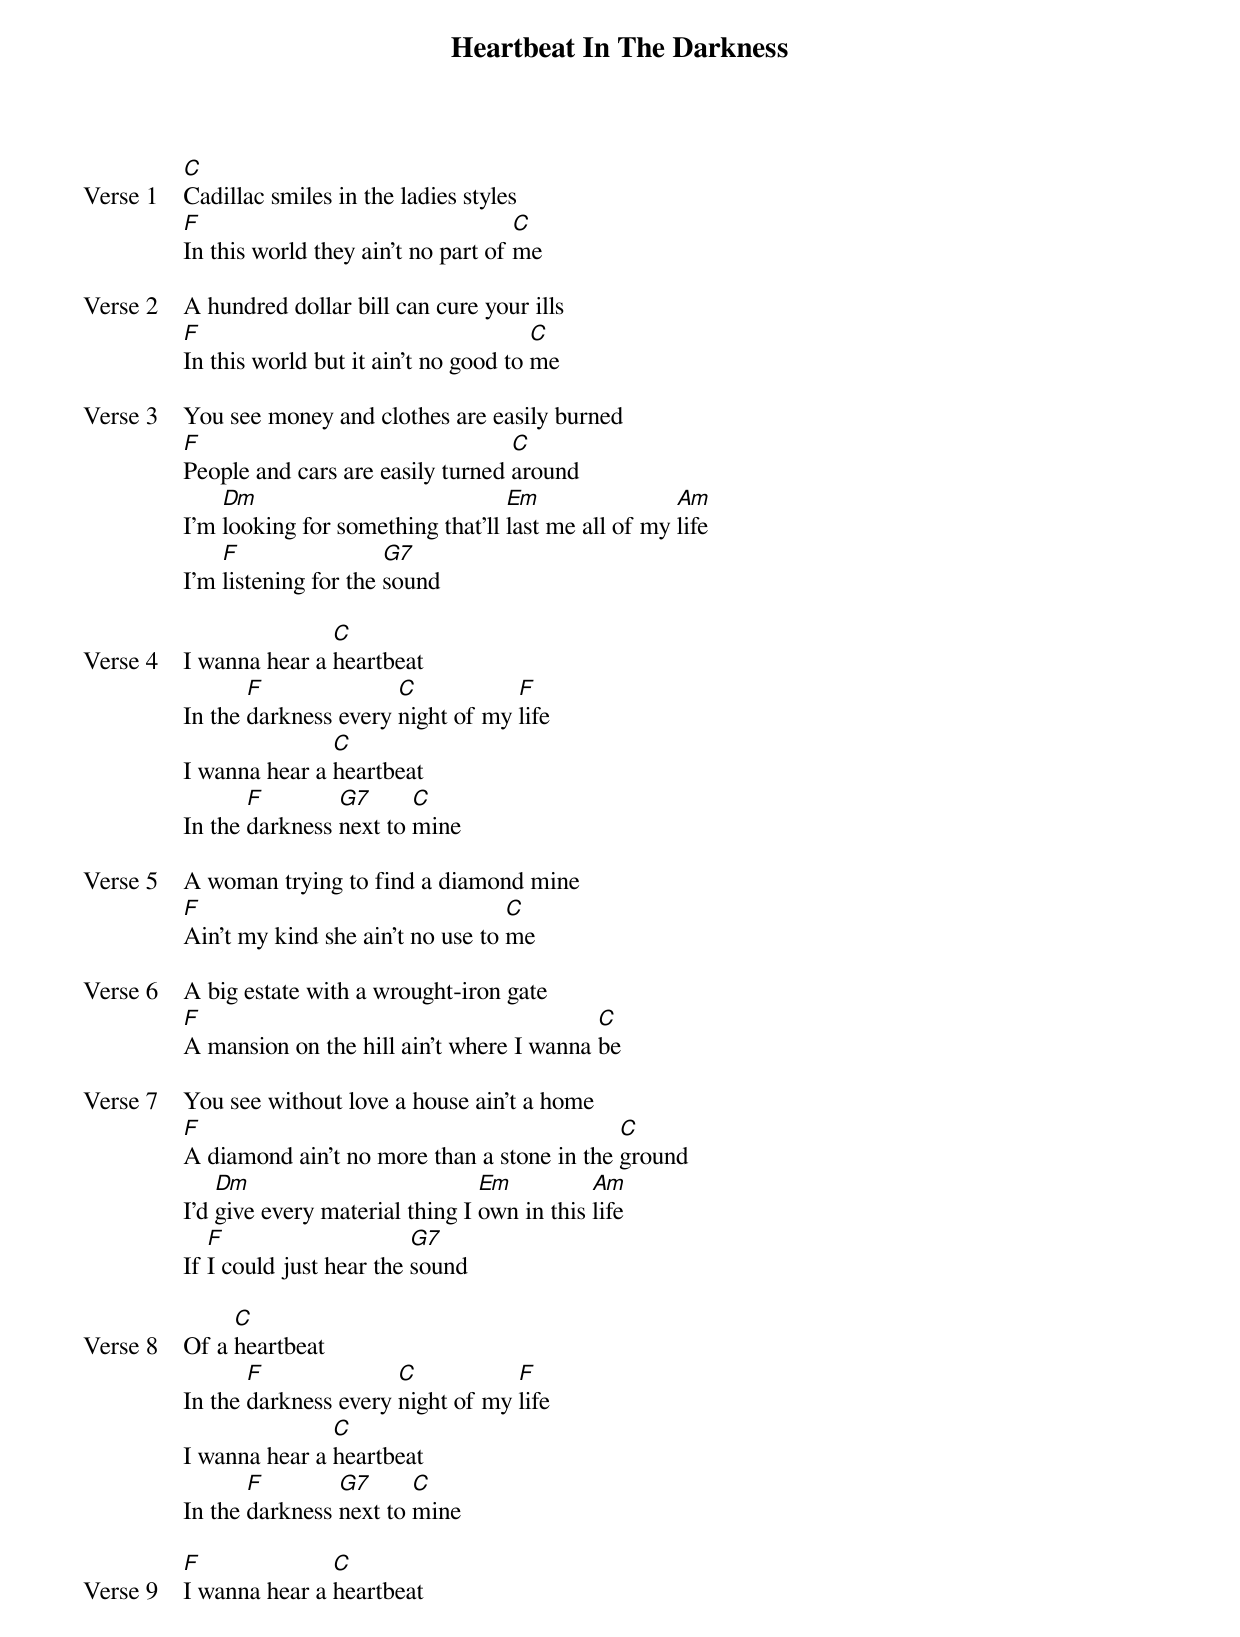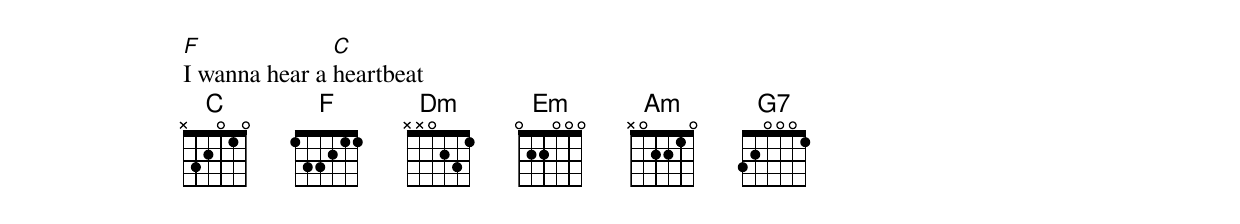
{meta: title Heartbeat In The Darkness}
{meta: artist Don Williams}
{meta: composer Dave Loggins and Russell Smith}

{start_of_verse: Verse 1}
[C]Cadillac smiles in the ladies styles
[F]In this world they ain't no part of [C]me
{end_of_verse}

{start_of_verse: Verse 2}
A hundred dollar bill can cure your ills
[F]In this world but it ain't no good to [C]me
{end_of_verse}

{start_of_verse: Verse 3}
You see money and clothes are easily burned
[F]People and cars are easily turned [C]around
I'm [Dm]looking for something that'll [Em]last me all of my [Am]life
I'm [F]listening for the [G7]sound
{end_of_verse}

{start_of_verse: Verse 4}
I wanna hear a [C]heartbeat
In the [F]darkness every [C]night of my [F]life
I wanna hear a [C]heartbeat
In the [F]darkness [G7]next to [C]mine
{end_of_verse}

{start_of_verse: Verse 5}
A woman trying to find a diamond mine
[F]Ain't my kind she ain't no use to [C]me
{end_of_verse}

{start_of_verse: Verse 6}
A big estate with a wrought-iron gate
[F]A mansion on the hill ain't where I wanna [C]be
{end_of_verse}

{start_of_verse: Verse 7}
You see without love a house ain't a home
[F]A diamond ain't no more than a stone in the [C]ground
I'd [Dm]give every material thing I [Em]own in this [Am]life
If [F]I could just hear the [G7]sound
{end_of_verse}

{start_of_verse: Verse 8}
Of a [C]heartbeat
In the [F]darkness every [C]night of my [F]life
I wanna hear a [C]heartbeat
In the [F]darkness [G7]next to [C]mine
{end_of_verse}

{start_of_verse: Verse 9}
[F]I wanna hear a [C]heartbeat
[F]I wanna hear a [C]heartbeat
{end_of_verse}
